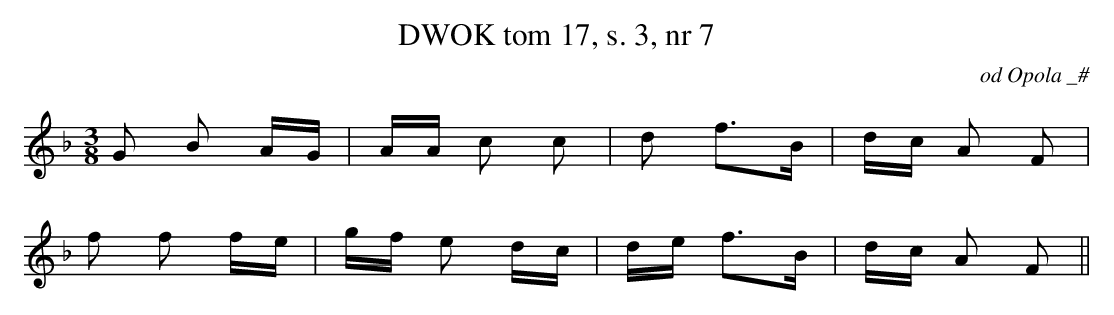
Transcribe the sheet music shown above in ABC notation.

X:1
T:DWOK tom 17, s. 3, nr 7
O:od Opola _#
L:1/16
M:3/8
K:F
G2 B2 AG|AA c2 c2|d2 f3B|dc A2 F2|
f2 f2 fe|gf e2 dc|de f3B|dc A2 F2||
